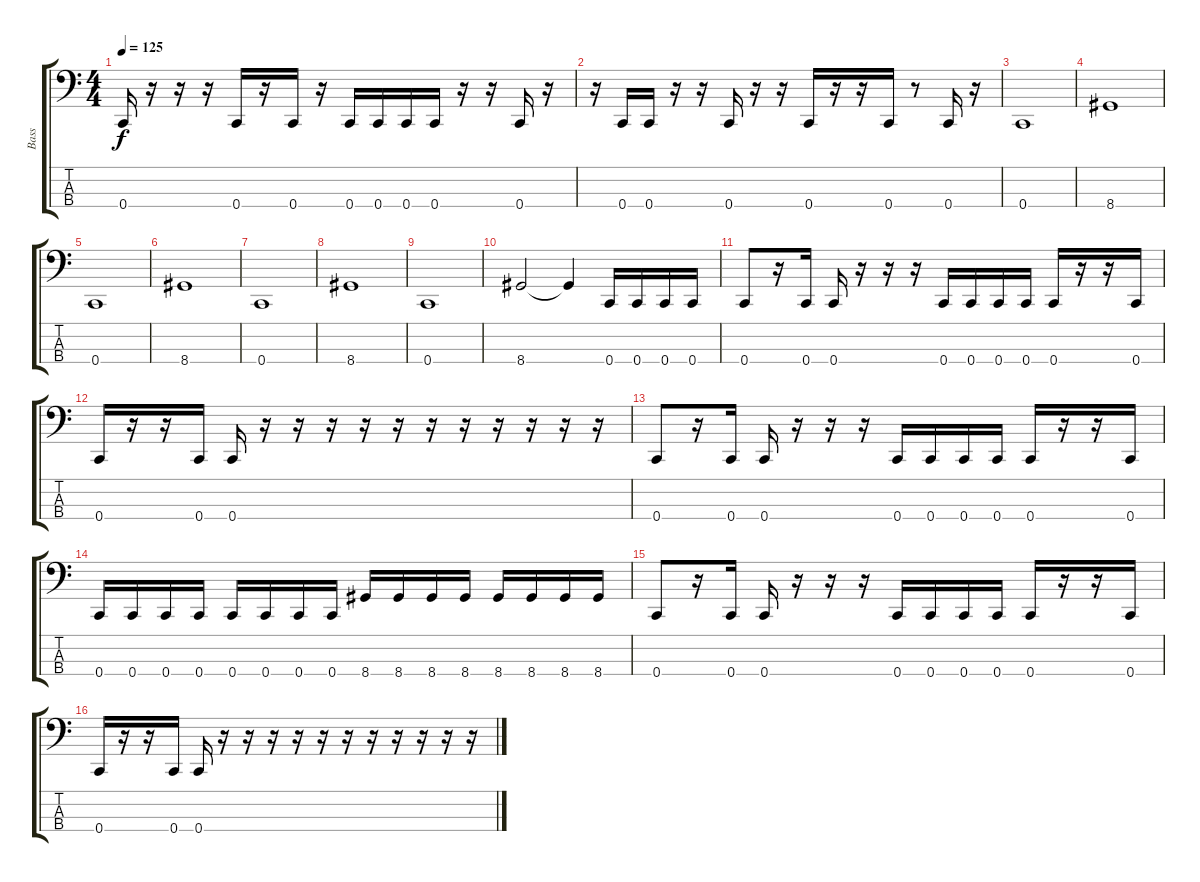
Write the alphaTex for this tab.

\track ("Bass" "Bass") {instrument electricbassfinger}
\staff {score tabs}
\tuning (F2 C2 G1 C1) {hide}
\ts (4 4)
\tempo 125
\clef f4
\ks c
0.4.16{dy f} r.16 r.16 r.16 0.4.16 r.16 0.4.16 r.16 0.4.16 0.4.16 0.4.16 0.4.16 r.16 r.16 0.4.16 r.16 |
r.16 0.4.16 0.4.16 r.16 r.16 0.4.16 r.16 r.16 0.4.16 r.16 r.16 0.4.16 r.8 0.4.16 r.16 |
0.4.1 |
8.4.1 |
0.4.1 |
8.4.1 |
0.4.1 |
8.4.1 |
0.4.1 |
8.4.2 8.4{t}.4 0.4.16 0.4.16 0.4.16 0.4.16 |
0.4.8 r.16 0.4.16 0.4.16 r.16 r.16 r.16 0.4.16 0.4.16 0.4.16 0.4.16 0.4.16 r.16 r.16 0.4.16 |
0.4.16 r.16 r.16 0.4.16 0.4.16 r.16 r.16 r.16 r.16 r.16 r.16 r.16 r.16 r.16 r.16 r.16 |
0.4.8 r.16 0.4.16 0.4.16 r.16 r.16 r.16 0.4.16 0.4.16 0.4.16 0.4.16 0.4.16 r.16 r.16 0.4.16 |
0.4.16 0.4.16 0.4.16 0.4.16 0.4.16 0.4.16 0.4.16 0.4.16 8.4.16 8.4.16 8.4.16 8.4.16 8.4.16 8.4.16 8.4.16 8.4.16 |
0.4.8 r.16 0.4.16 0.4.16 r.16 r.16 r.16 0.4.16 0.4.16 0.4.16 0.4.16 0.4.16 r.16 r.16 0.4.16 |
0.4.16 r.16 r.16 0.4.16 0.4.16 r.16 r.16 r.16 r.16 r.16 r.16 r.16 r.16 r.16 r.16 r.16
